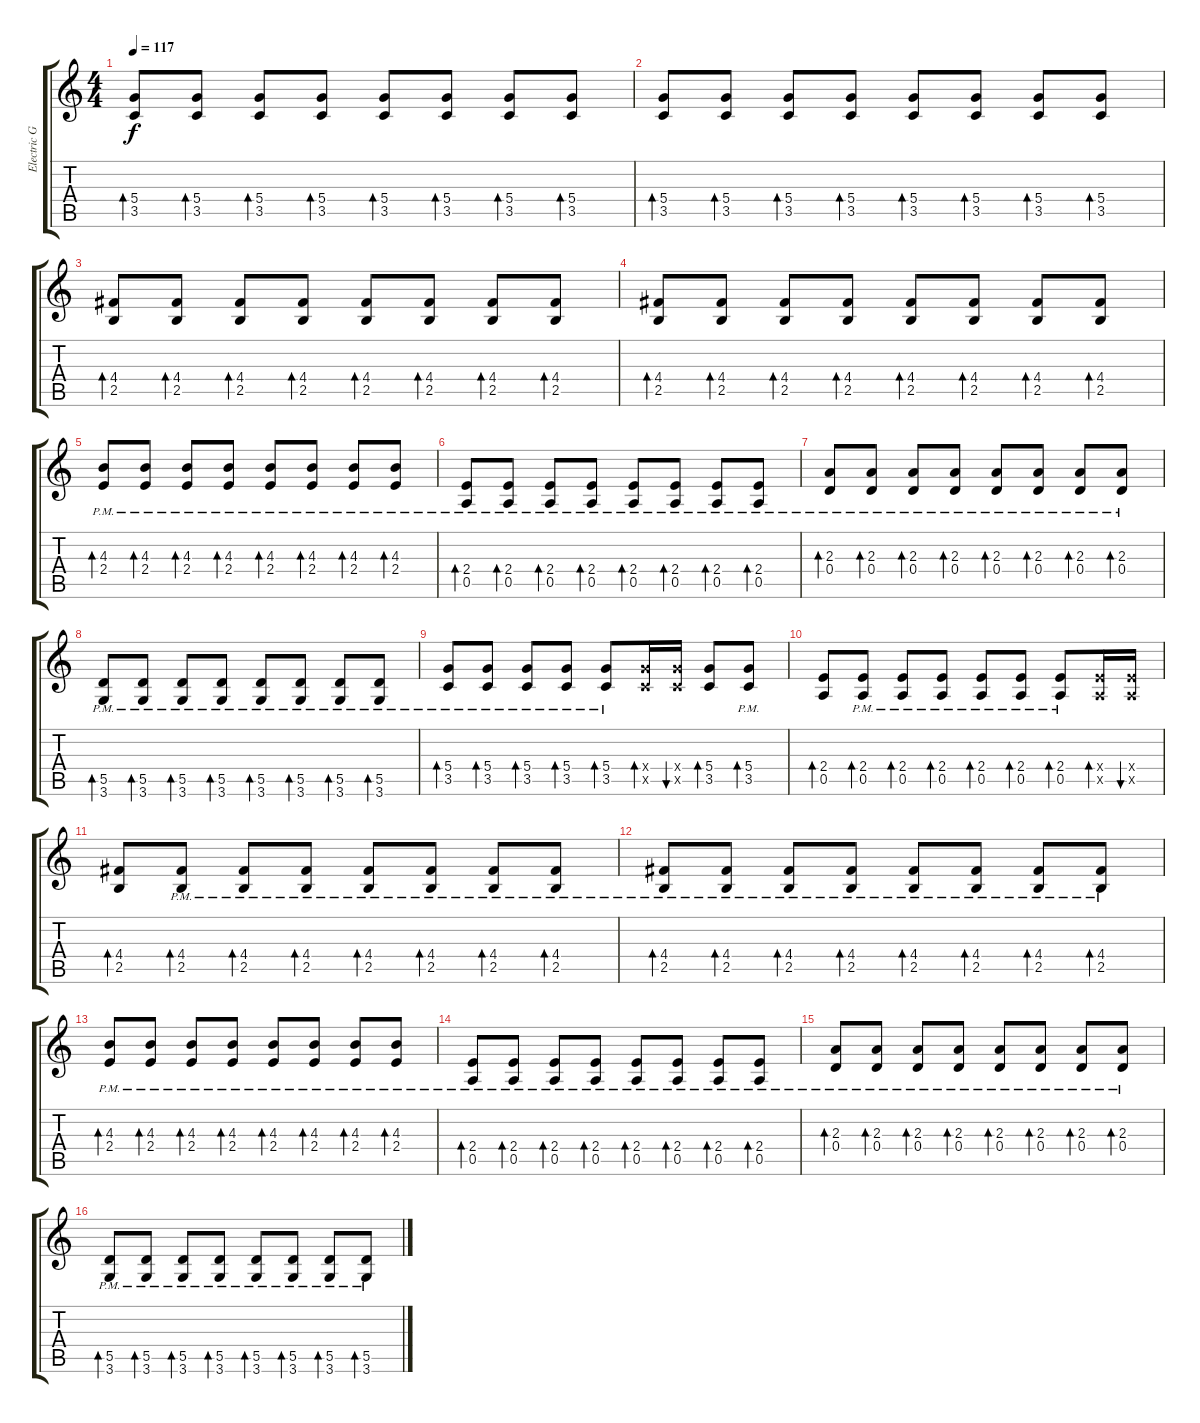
\track ("Electric Guitar" "Electric G") {instrument electricguitarjazz}
\staff {score tabs}
\tuning (E4 B3 G3 D3 A2 E2) {hide}
\ts (4 4)
\tempo 117
\clef g2
\ks c
(5.4 3.5).8{bd 60 dy f} (5.4 3.5).8{bd 60} (5.4 3.5).8{bd 60} (5.4 3.5).8{bd 60} (5.4 3.5).8{bd 60} (5.4 3.5).8{bd 60} (5.4 3.5).8{bd 60} (5.4 3.5).8{bd 60} |
(5.4 3.5).8{bd 60} (5.4 3.5).8{bd 60} (5.4 3.5).8{bd 60} (5.4 3.5).8{bd 60} (5.4 3.5).8{bd 60} (5.4 3.5).8{bd 60} (5.4 3.5).8{bd 60} (5.4 3.5).8{bd 60} |
(4.4 2.5).8{bd 60} (4.4 2.5).8{bd 60} (4.4 2.5).8{bd 60} (4.4 2.5).8{bd 60} (4.4 2.5).8{bd 60} (4.4 2.5).8{bd 60} (4.4 2.5).8{bd 60} (4.4 2.5).8{bd 60} |
(4.4 2.5).8{bd 60} (4.4 2.5).8{bd 60} (4.4 2.5).8{bd 60} (4.4 2.5).8{bd 60} (4.4 2.5).8{bd 60} (4.4 2.5).8{bd 60} (4.4 2.5).8{bd 60} (4.4 2.5).8{bd 60} |
(4.3{pm} 2.4{pm}).8{bd 60} (4.3{pm} 2.4{pm}).8{bd 60} (4.3{pm} 2.4{pm}).8{bd 60} (4.3{pm} 2.4{pm}).8{bd 60} (4.3{pm} 2.4{pm}).8{bd 60} (4.3{pm} 2.4{pm}).8{bd 60} (4.3{pm} 2.4{pm}).8{bd 60} (4.3{pm} 2.4{pm}).8{bd 60} |
(2.4{pm} 0.5{pm}).8{bd 60} (2.4{pm} 0.5{pm}).8{bd 60} (2.4{pm} 0.5{pm}).8{bd 60} (2.4{pm} 0.5{pm}).8{bd 60} (2.4{pm} 0.5{pm}).8{bd 60} (2.4{pm} 0.5{pm}).8{bd 60} (2.4{pm} 0.5{pm}).8{bd 60} (2.4{pm} 0.5{pm}).8{bd 60} |
(2.3{pm} 0.4{pm}).8{bd 60} (2.3{pm} 0.4{pm}).8{bd 60} (2.3{pm} 0.4{pm}).8{bd 60} (2.3{pm} 0.4{pm}).8{bd 60} (2.3{pm} 0.4{pm}).8{bd 60} (2.3{pm} 0.4{pm}).8{bd 60} (2.3{pm} 0.4{pm}).8{bd 60} (2.3{pm} 0.4{pm}).8{bd 60} |
(5.5{pm} 3.6{pm}).8{bd 60} (5.5{pm} 3.6{pm}).8{bd 60} (5.5{pm} 3.6{pm}).8{bd 60} (5.5{pm} 3.6{pm}).8{bd 60} (5.5{pm} 3.6{pm}).8{bd 60} (5.5{pm} 3.6{pm}).8{bd 60} (5.5{pm} 3.6{pm}).8{bd 60} (5.5{pm} 3.6{pm}).8{bd 60} |
(5.4{pm} 3.5{pm}).8{bd 60} (5.4{pm} 3.5{pm}).8{bd 60} (5.4{pm} 3.5{pm}).8{bd 60} (5.4{pm} 3.5{pm}).8{bd 60} (5.4{pm} 3.5{pm}).8{bd 60} (5.4{x} 3.5{x}).16{bd 60} (5.4{x} 3.5{x}).16{bu 60} (5.4 3.5).8{bd 60} (5.4{pm} 3.5{pm}).8{bd 60} |
(2.4 0.5).8{bd 60} (2.4{pm} 0.5{pm}).8{bd 60} (2.4{pm} 0.5{pm}).8{bd 60} (2.4{pm} 0.5{pm}).8{bd 60} (2.4{pm} 0.5{pm}).8{bd 60} (2.4{pm} 0.5{pm}).8{bd 60} (2.4{pm} 0.5{pm}).8{bd 60} (2.4{x} 0.5{x}).16{bd 60} (2.4{x} 0.5{x}).16{bu 60} |
(4.4 2.5).8{bd 60} (4.4{pm} 2.5{pm}).8{bd 60} (4.4{pm} 2.5{pm}).8{bd 60} (4.4{pm} 2.5{pm}).8{bd 60} (4.4{pm} 2.5{pm}).8{bd 60} (4.4{pm} 2.5{pm}).8{bd 60} (4.4{pm} 2.5{pm}).8{bd 60} (4.4{pm} 2.5{pm}).8{bd 60} |
(4.4{pm} 2.5{pm}).8{bd 60} (4.4{pm} 2.5{pm}).8{bd 60} (4.4{pm} 2.5{pm}).8{bd 60} (4.4{pm} 2.5{pm}).8{bd 60} (4.4{pm} 2.5{pm}).8{bd 60} (4.4{pm} 2.5{pm}).8{bd 60} (4.4{pm} 2.5{pm}).8{bd 60} (4.4{pm} 2.5{pm}).8{bd 60} |
(4.3{pm} 2.4{pm}).8{bd 60} (4.3{pm} 2.4{pm}).8{bd 60} (4.3{pm} 2.4{pm}).8{bd 60} (4.3{pm} 2.4{pm}).8{bd 60} (4.3{pm} 2.4{pm}).8{bd 60} (4.3{pm} 2.4{pm}).8{bd 60} (4.3{pm} 2.4{pm}).8{bd 60} (4.3{pm} 2.4{pm}).8{bd 60} |
(2.4{pm} 0.5{pm}).8{bd 60} (2.4{pm} 0.5{pm}).8{bd 60} (2.4{pm} 0.5{pm}).8{bd 60} (2.4{pm} 0.5{pm}).8{bd 60} (2.4{pm} 0.5{pm}).8{bd 60} (2.4{pm} 0.5{pm}).8{bd 60} (2.4{pm} 0.5{pm}).8{bd 60} (2.4{pm} 0.5{pm}).8{bd 60} |
(2.3{pm} 0.4{pm}).8{bd 60} (2.3{pm} 0.4{pm}).8{bd 60} (2.3{pm} 0.4{pm}).8{bd 60} (2.3{pm} 0.4{pm}).8{bd 60} (2.3{pm} 0.4{pm}).8{bd 60} (2.3{pm} 0.4{pm}).8{bd 60} (2.3{pm} 0.4{pm}).8{bd 60} (2.3{pm} 0.4{pm}).8{bd 60} |
(5.5{pm} 3.6{pm}).8{bd 60} (5.5{pm} 3.6{pm}).8{bd 60} (5.5{pm} 3.6{pm}).8{bd 60} (5.5{pm} 3.6{pm}).8{bd 60} (5.5{pm} 3.6{pm}).8{bd 60} (5.5{pm} 3.6{pm}).8{bd 60} (5.5{pm} 3.6{pm}).8{bd 60} (5.5{pm} 3.6{pm}).8{bd 60}
